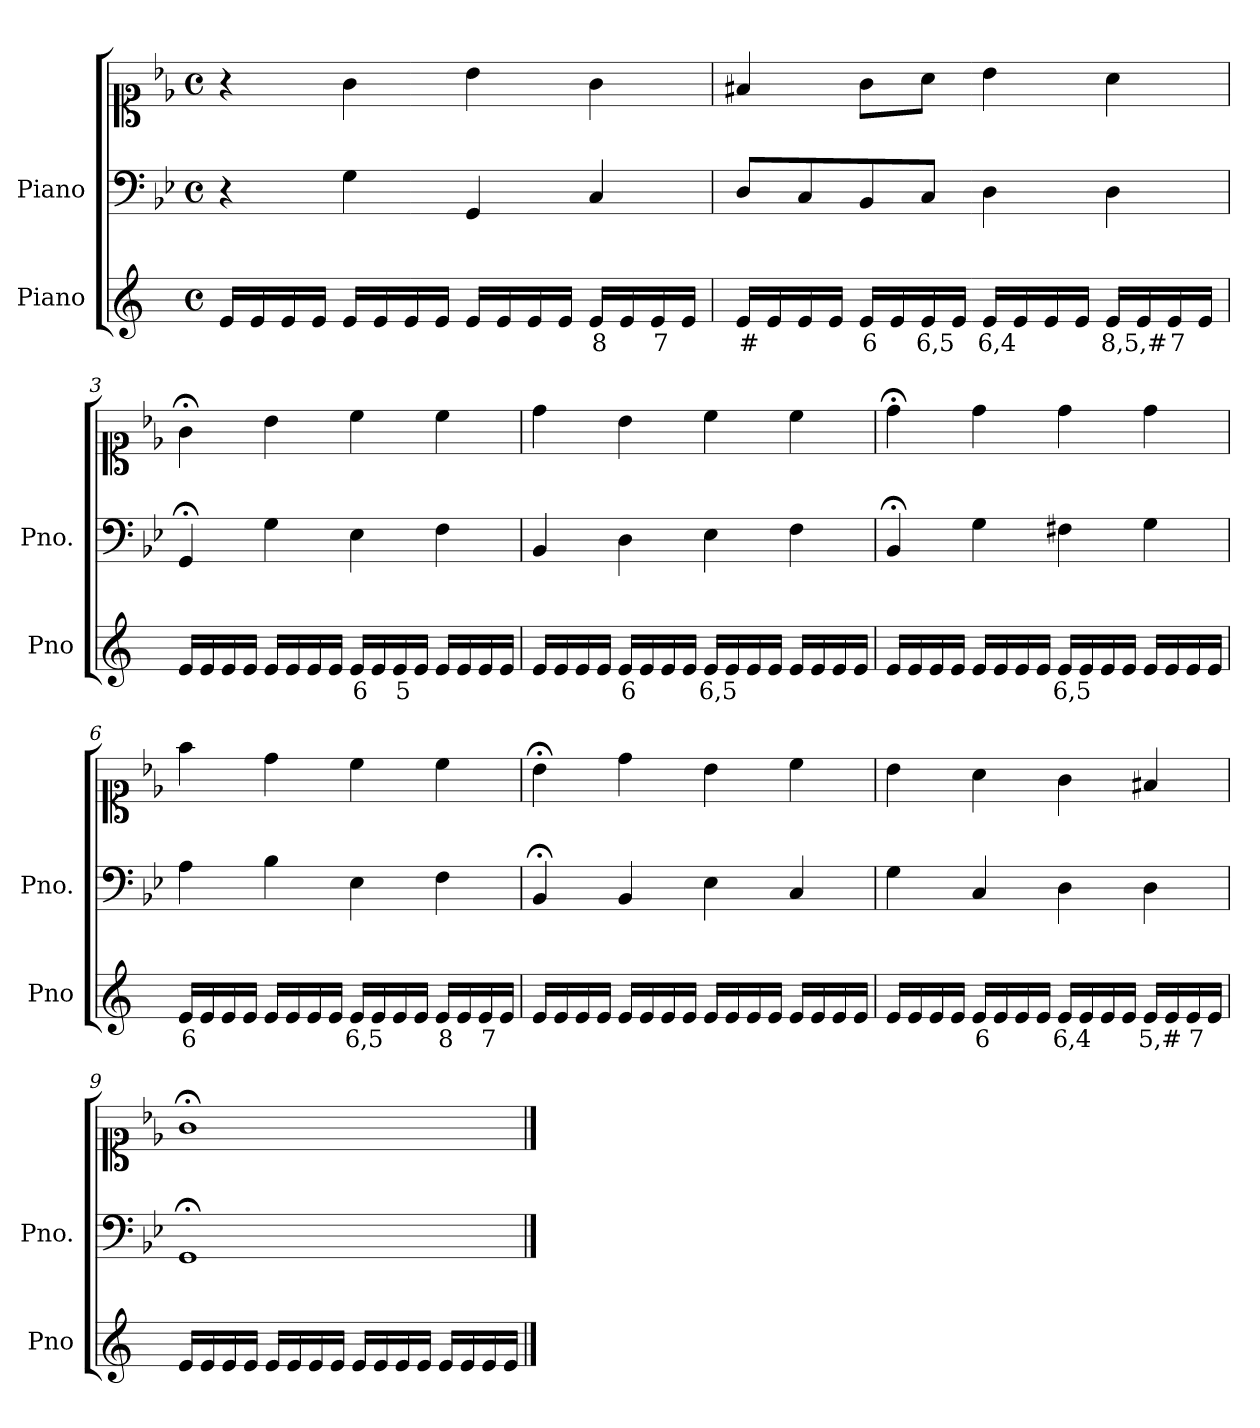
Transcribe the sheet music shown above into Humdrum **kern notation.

**kern	**text	**kern	**kern
*part2	*part2	*part1	*part1
*staff3	*staff3	*staff2	*staff1
*I"Piano	*	*I"Piano	*
*I'Pno	*	*I'Pno.	*
*clefG2	*	*clefF4	*clefC1
*k[]	*	*k[b-e-]	*k[b-e-]
*M4/4	*	*M4/4	*M4/4
*met(c)	*	*met(c)	*met(c)
=1	=1	=1	=1
16e/LL	.	4r	4r
16e/	.	.	.
16e/	.	.	.
16e/JJ	.	.	.
16e/LL	.	4G\	4g\
16e/	.	.	.
16e/	.	.	.
16e/JJ	.	.	.
16e/LL	.	4GG/	4b-\
16e/	.	.	.
16e/	.	.	.
16e/JJ	.	.	.
!	!LO:LY:b	!	!
16e/LL	8	4C/	4g\
16e/	.	.	.
!	!LO:LY:b	!	!
16e/	7	.	.
16e/JJ	.	.	.
=2	=2	=2	=2
!	!LO:LY:b	!	!
16e/LL	#	8D/L	4f#X/
16e/	.	.	.
16e/	.	8C/	.
16e/JJ	.	.	.
!	!LO:LY:b	!	!
16e/LL	6	8BB-/	8g\L
16e/	.	.	.
!	!LO:LY:b	!	!
16e/	6,5	8C/J	8a\J
16e/JJ	.	.	.
!	!LO:LY:b	!	!
16e/LL	6,4	4D\	4b-\
16e/	.	.	.
16e/	.	.	.
16e/JJ	.	.	.
!	!LO:LY:b	!	!
16e/LL	8,5,#	4D\	4a\
16e/	.	.	.
!	!LO:LY:b	!	!
16e/	7	.	.
16e/JJ	.	.	.
=3	=3	=3	=3
16e/LL	.	4GG;</	4g;<\
16e/	.	.	.
16e/	.	.	.
16e/JJ	.	.	.
16e/LL	.	4G\	4b-\
16e/	.	.	.
16e/	.	.	.
16e/JJ	.	.	.
!	!LO:LY:b	!	!
16e/LL	6	4E-\	4cc\
16e/	.	.	.
!	!LO:LY:b	!	!
16e/	5	.	.
16e/JJ	.	.	.
16e/LL	.	4F\	4cc\
16e/	.	.	.
16e/	.	.	.
16e/JJ	.	.	.
=4	=4	=4	=4
16e/LL	.	4BB-/	4dd\
16e/	.	.	.
16e/	.	.	.
16e/JJ	.	.	.
!	!LO:LY:b	!	!
16e/LL	6	4D\	4b-\
16e/	.	.	.
16e/	.	.	.
16e/JJ	.	.	.
!	!LO:LY:b	!	!
16e/LL	6,5	4E-\	4cc\
16e/	.	.	.
16e/	.	.	.
16e/JJ	.	.	.
16e/LL	.	4F\	4cc\
16e/	.	.	.
16e/	.	.	.
16e/JJ	.	.	.
=5	=5	=5	=5
16e/LL	.	4BB-;</	4dd;<\
16e/	.	.	.
16e/	.	.	.
16e/JJ	.	.	.
16e/LL	.	4G\	4dd\
16e/	.	.	.
16e/	.	.	.
16e/JJ	.	.	.
!	!LO:LY:b	!	!
16e/LL	6,5	4F#X\	4dd\
16e/	.	.	.
16e/	.	.	.
16e/JJ	.	.	.
16e/LL	.	4G\	4dd\
16e/	.	.	.
16e/	.	.	.
16e/JJ	.	.	.
=6	=6	=6	=6
!	!LO:LY:b	!	!
16e/LL	6	4A\	4ff\
16e/	.	.	.
16e/	.	.	.
16e/JJ	.	.	.
16e/LL	.	4B-\	4dd\
16e/	.	.	.
16e/	.	.	.
16e/JJ	.	.	.
!	!LO:LY:b	!	!
16e/LL	6,5	4E-\	4cc\
16e/	.	.	.
16e/	.	.	.
16e/JJ	.	.	.
!	!LO:LY:b	!	!
16e/LL	8	4F\	4cc\
16e/	.	.	.
!	!LO:LY:b	!	!
16e/	7	.	.
16e/JJ	.	.	.
=7	=7	=7	=7
16e/LL	.	4BB-;</	4b-;<\
16e/	.	.	.
16e/	.	.	.
16e/JJ	.	.	.
16e/LL	.	4BB-/	4dd\
16e/	.	.	.
16e/	.	.	.
16e/JJ	.	.	.
16e/LL	.	4E-\	4b-\
16e/	.	.	.
16e/	.	.	.
16e/JJ	.	.	.
16e/LL	.	4C/	4cc\
16e/	.	.	.
16e/	.	.	.
16e/JJ	.	.	.
=8	=8	=8	=8
16e/LL	.	4G\	4b-\
16e/	.	.	.
16e/	.	.	.
16e/JJ	.	.	.
!	!LO:LY:b	!	!
16e/LL	6	4C/	4a\
16e/	.	.	.
16e/	.	.	.
16e/JJ	.	.	.
!	!LO:LY:b	!	!
16e/LL	6,4	4D\	4g\
16e/	.	.	.
16e/	.	.	.
16e/JJ	.	.	.
!	!LO:LY:b	!	!
16e/LL	5,#	4D\	4f#X/
16e/	.	.	.
!	!LO:LY:b	!	!
16e/	7	.	.
16e/JJ	.	.	.
=9	=9	=9	=9
16e/LL	.	1GG;<	1g;<
16e/	.	.	.
16e/	.	.	.
16e/JJ	.	.	.
16e/LL	.	.	.
16e/	.	.	.
16e/	.	.	.
16e/JJ	.	.	.
16e/LL	.	.	.
16e/	.	.	.
16e/	.	.	.
16e/JJ	.	.	.
16e/LL	.	.	.
16e/	.	.	.
16e/	.	.	.
16e/JJ	.	.	.
==	==	==	==
*-	*-	*-	*-
